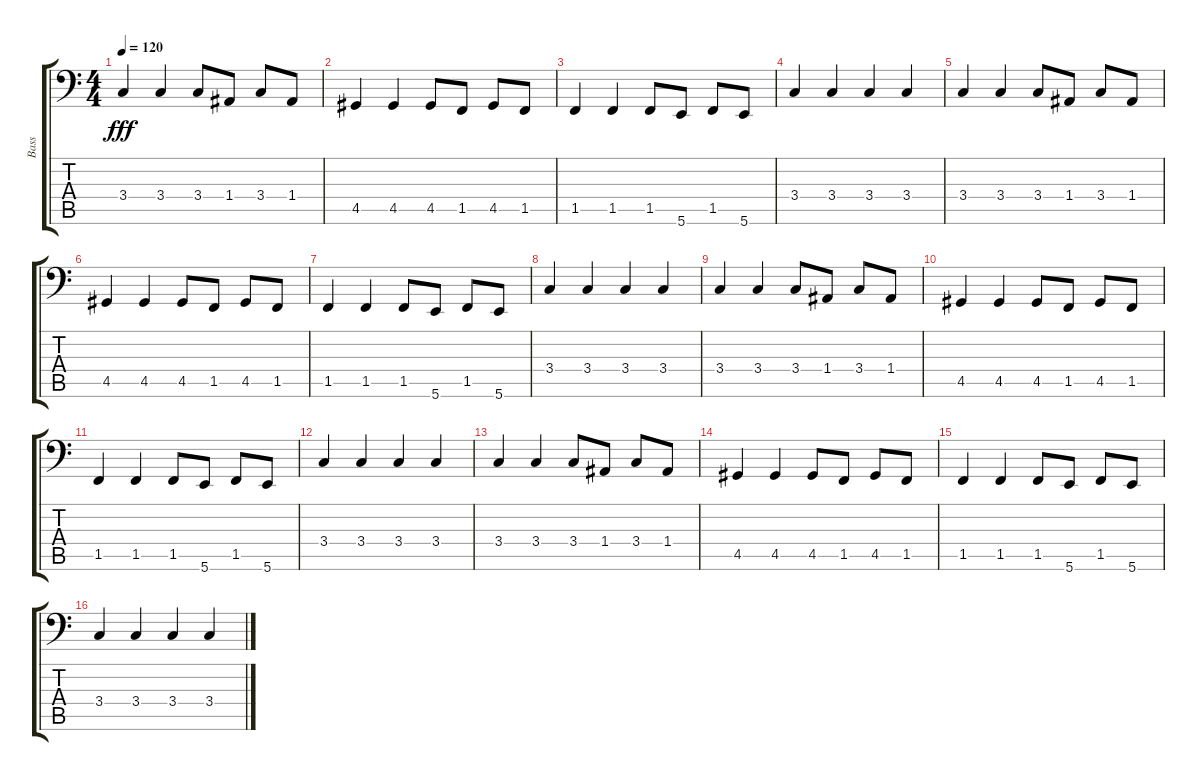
\track ("Bass" "Bass") {instrument electricbassfinger}
\staff {score tabs}
\tuning (C3 G2 D2 A1 E1 B0) {hide}
\ts (4 4)
\tempo 120
\clef f4
\ks c
3.4.4{dy fff} 3.4.4 3.4.8 1.4.8 3.4.8 1.4.8 |
4.5.4 4.5.4 4.5.8 1.5.8 4.5.8 1.5.8 |
1.5.4 1.5.4 1.5.8 5.6.8 1.5.8 5.6.8 |
3.4.4 3.4.4 3.4.4 3.4.4 |
3.4.4 3.4.4 3.4.8 1.4.8 3.4.8 1.4.8 |
4.5.4 4.5.4 4.5.8 1.5.8 4.5.8 1.5.8 |
1.5.4 1.5.4 1.5.8 5.6.8 1.5.8 5.6.8 |
3.4.4 3.4.4 3.4.4 3.4.4 |
3.4.4 3.4.4 3.4.8 1.4.8 3.4.8 1.4.8 |
4.5.4 4.5.4 4.5.8 1.5.8 4.5.8 1.5.8 |
1.5.4 1.5.4 1.5.8 5.6.8 1.5.8 5.6.8 |
3.4.4 3.4.4 3.4.4 3.4.4 |
3.4.4 3.4.4 3.4.8 1.4.8 3.4.8 1.4.8 |
4.5.4 4.5.4 4.5.8 1.5.8 4.5.8 1.5.8 |
1.5.4 1.5.4 1.5.8 5.6.8 1.5.8 5.6.8 |
3.4.4 3.4.4 3.4.4 3.4.4
